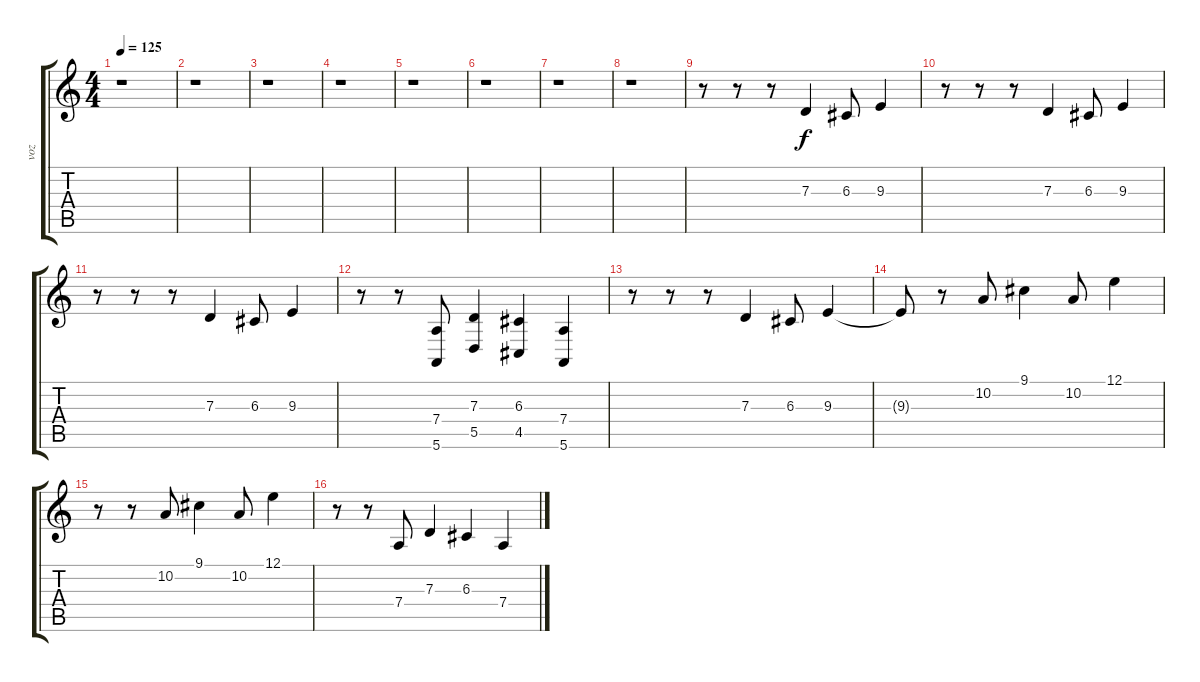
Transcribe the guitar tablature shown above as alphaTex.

\track ("voz" "voz") {instrument sopranosax}
\staff {score tabs}
\tuning (E4 B3 G3 D3 A2 E2) {hide}
\ts (4 4)
\tempo 125
\clef g2
\ks c
r.1{dy f} |
r.1 |
r.1 |
r.1 |
r.1 |
r.1 |
r.1 |
r.1 |
r.8 r.8 r.8 7.3.4 6.3.8 9.3.4 |
r.8 r.8 r.8 7.3.4 6.3.8 9.3.4 |
r.8 r.8 r.8 7.3.4 6.3.8 9.3.4 |
r.8 r.8 (7.4 5.6).8 (7.3 5.5).4 (6.3 4.5).4 (7.4 5.6).4 |
r.8 r.8 r.8 7.3.4 6.3.8 9.3.4 |
9.3{t}.8 r.8 10.2.8 9.1.4 10.2.8 12.1.4 |
r.8 r.8 10.2.8 9.1.4 10.2.8 12.1.4 |
r.8 r.8 7.4.8 7.3.4 6.3.4 7.4.4
